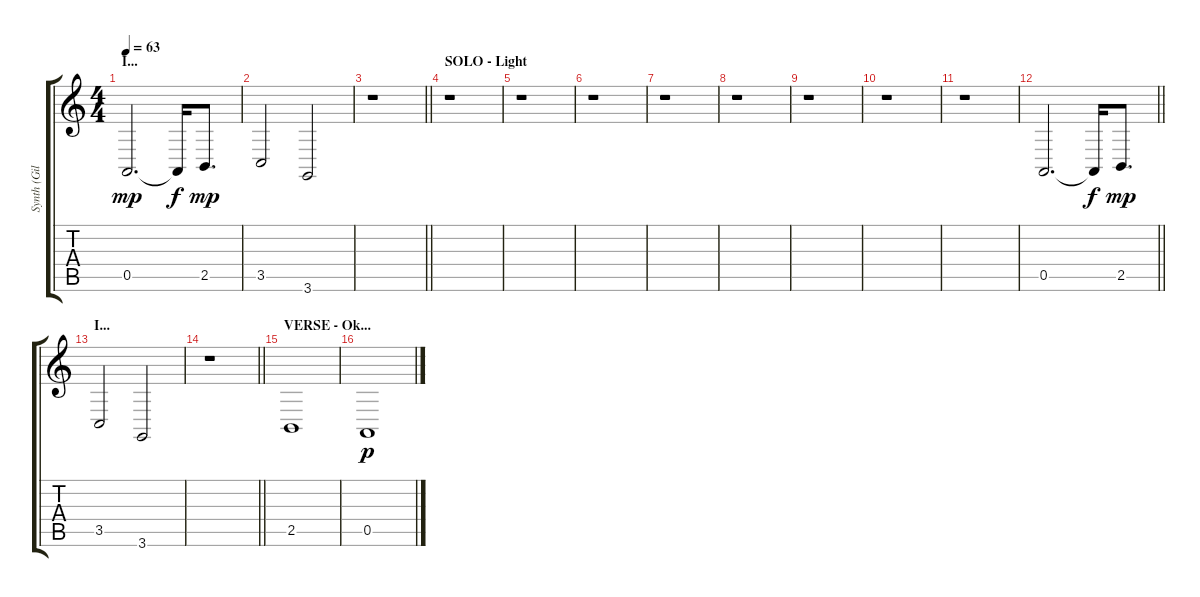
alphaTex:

\track ("Synth (Gilmour)" "Synth (Gil") {instrument trombone}
\staff {score tabs}
\tuning (E4 B3 G3 D3 A2 E2) {hide}
\ts (4 4)
\section ("" "I...")
\tempo 63
\clef g2
\ks c
0.5.2{d dy mp} 0.5{t}.16{dy f} 2.5.8{d dy mp} |
3.5.2 3.6.2 |
\barLineRight lightlight
r.1 |
\section ("" "SOLO - Light")
r.1 |
r.1 |
r.1 |
r.1 |
r.1 |
r.1 |
r.1 |
r.1 |
\barLineRight lightlight
0.5.2{d} 0.5{t}.16{dy f} 2.5.8{d dy mp} |
\section ("" "I...")
3.5.2 3.6.2 |
\barLineRight lightlight
r.1 |
\section ("" "VERSE - Ok...")
2.5.1 |
0.5.1{dy p}
